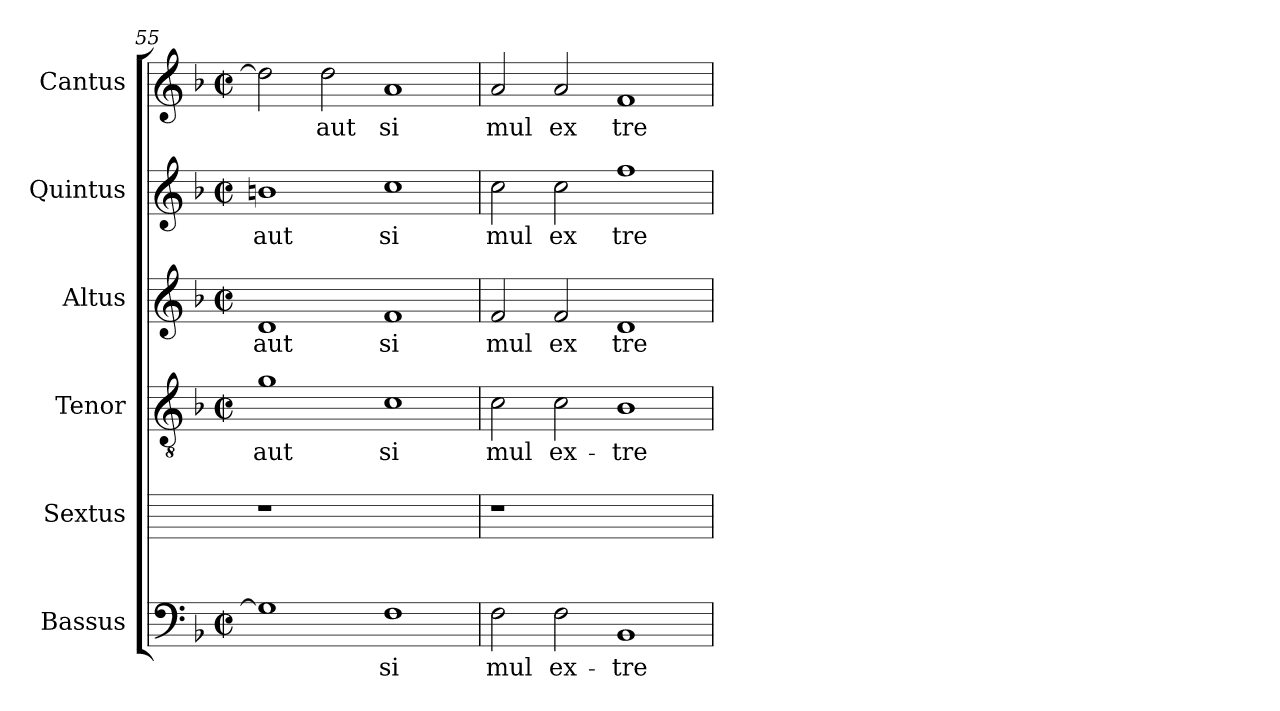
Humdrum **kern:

**kern	**text	**kern	**kern	**text	**kern	**text	**kern	**text	**kern	**text
*part6	*part6	*part5	*part4	*part4	*part3	*part3	*part2	*part2	*part1	*part1
*staff6	*staff6	*staff5	*staff4	*staff4	*staff3	*staff3	*staff2	*staff2	*staff1	*staff1
*I"Bassus	*	*I"Sextus	*I"Tenor	*	*I"Altus	*	*I"Quintus	*	*I"Cantus	*
*I'Bassus	*	*	*I'Tenor	*	*I'Altus	*	*I'Quintus	*	*I'Cantus	*
*clefF4	*	*	*clefGv2	*	*clefG2	*	*clefG2	*	*clefG2	*
*k[b-]	*	*	*k[b-]	*	*k[b-]	*	*k[b-]	*	*k[b-]	*
*F:	*	*	*F:	*	*F:	*	*F:	*	*F:	*
*M2/2	*	*	*M2/2	*	*M2/2	*	*M2/2	*	*M2/2	*
*met(c|)	*	*	*met(c|)	*	*met(c|)	*	*met(c|)	*	*met(c|)	*
=55	=55	=55	=55	=55	=55	=55	=55	=55	=55	=55
!	!	!	!	!LO:LY:b:cj	!	!LO:LY:b:cj	!	!LO:LY:b:cj	!	!
1G]	.	1r	1g	aut	1d	aut	1bn	aut	2dd\]	.
!	!	!	!	!	!	!	!	!	!	!LO:LY:b:cj
.	.	.	.	.	.	.	.	.	2dd\	aut
!	!LO:LY:b:cj	!	!	!LO:LY:b:cj	!	!LO:LY:b:cj	!	!LO:LY:b:cj	!	!LO:LY:b:cj
1F	si	1ryy	1c	si	1f	si	1cc	si	1a	si
!!LO:LB:g=z
=56	=56	=56	=56	=56	=56	=56	=56	=56	=56	=56
!	!LO:LY:b:cj	!	!	!LO:LY:b:cj	!	!LO:LY:b:cj	!	!LO:LY:b:cj	!	!LO:LY:b:cj
2F\	mul	1r	2c\	mul	2f/	mul	2cc\	mul	2a/	mul
!	!LO:LY:b:cj	!	!	!LO:LY:b:cj	!	!LO:LY:b:cj	!	!LO:LY:b:cj	!	!LO:LY:b:cj
2F\	ex-	.	2c\	ex-	2f/	ex	2cc\	ex	2a/	ex
!	!LO:LY:b:cj	!	!	!LO:LY:b:cj	!	!LO:LY:b:cj	!	!LO:LY:b:cj	!	!LO:LY:b:cj
1BB-	-tre-	1ryy	1B-	-tre-	1d	tre	1ff	tre	1f	tre
=	=	=	=	=	=	=	=	=	=	=
*-	*-	*-	*-	*-	*-	*-	*-	*-	*-	*-
